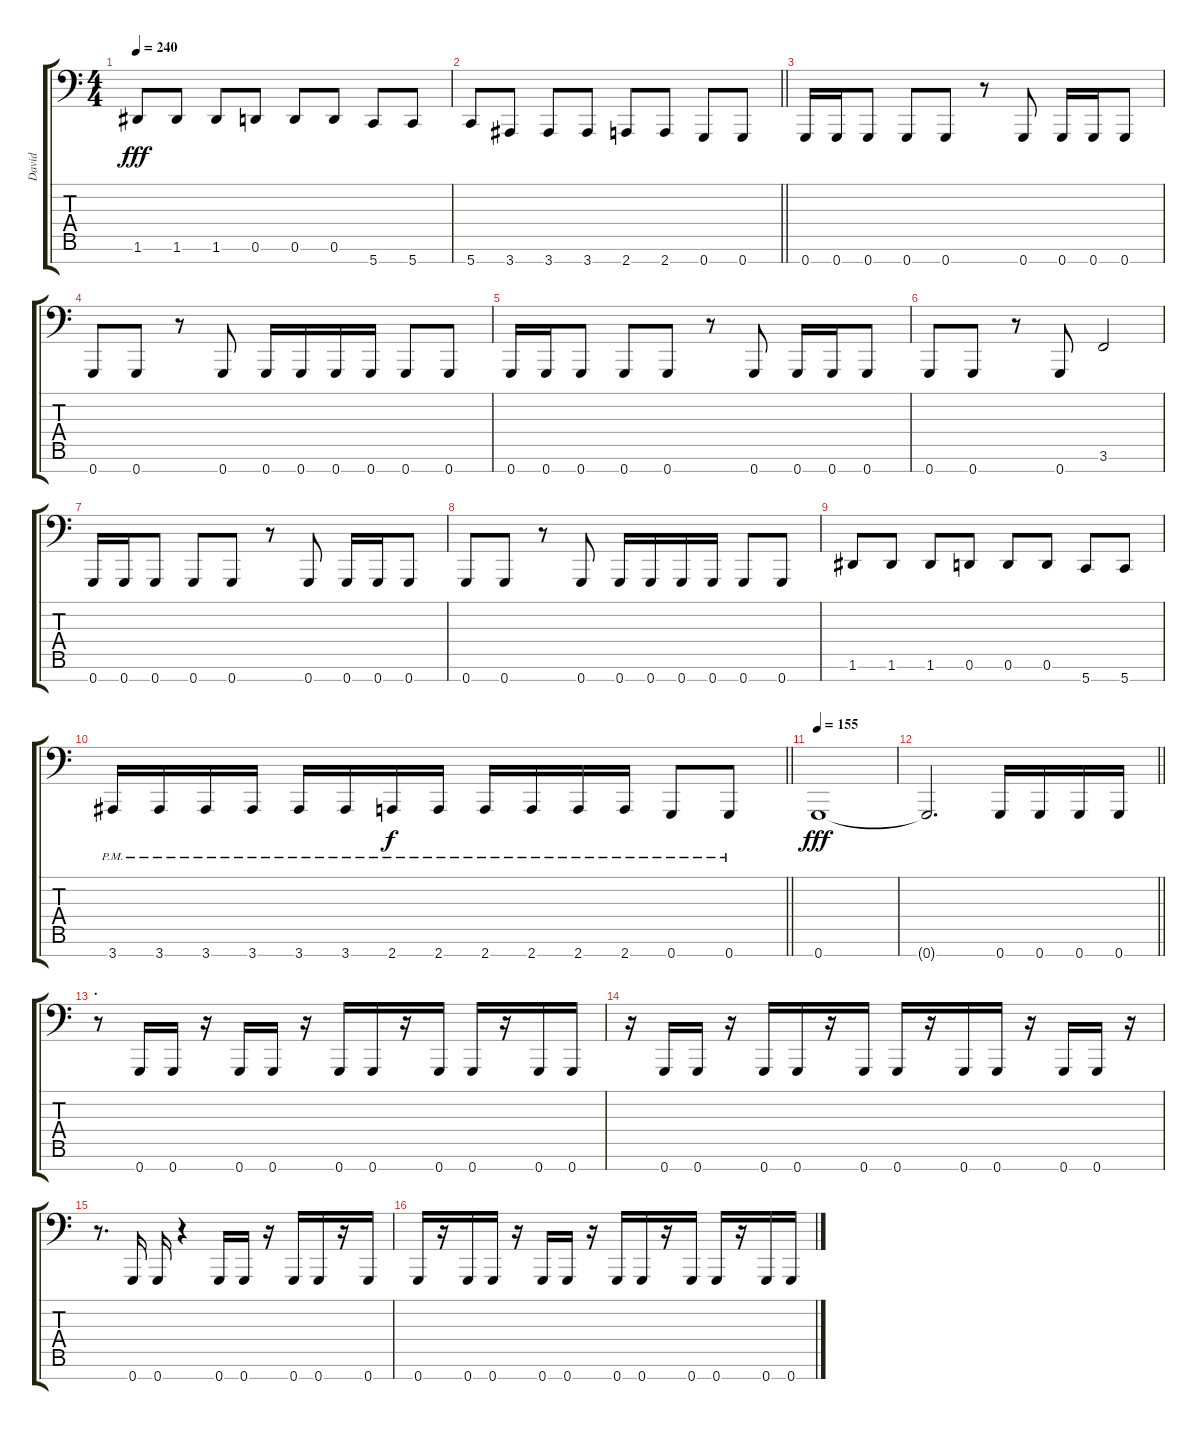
\track ("David" "David") {instrument electricbasspick}
\staff {score tabs}
\tuning (D3 A2 F2 C2 G1 D1 G0) {hide}
\ts (4 4)
\tempo 240
\clef f4
\ks c
1.6.8{dy fff} 1.6.8 1.6.8 0.6.8 0.6.8 0.6.8 5.7.8 5.7.8 |
\barLineRight lightlight
5.7.8 3.7.8 3.7.8 3.7.8 2.7.8 2.7.8 0.7.8 0.7.8 |
0.7.16 0.7.16 0.7.8 0.7.8 0.7.8 r.8 0.7.8 0.7.16 0.7.16 0.7.8 |
0.7.8 0.7.8 r.8 0.7.8 0.7.16 0.7.16 0.7.16 0.7.16 0.7.8 0.7.8 |
0.7.16 0.7.16 0.7.8 0.7.8 0.7.8 r.8 0.7.8 0.7.16 0.7.16 0.7.8 |
0.7.8 0.7.8 r.8 0.7.8 3.6.2 |
0.7.16 0.7.16 0.7.8 0.7.8 0.7.8 r.8 0.7.8 0.7.16 0.7.16 0.7.8 |
0.7.8 0.7.8 r.8 0.7.8 0.7.16 0.7.16 0.7.16 0.7.16 0.7.8 0.7.8 |
1.6.8 1.6.8 1.6.8 0.6.8 0.6.8 0.6.8 5.7.8 5.7.8 |
\barLineRight lightlight
3.7{pm}.16 3.7{pm}.16 3.7{pm}.16 3.7{pm}.16 3.7{pm}.16 3.7{pm}.16 2.7{pm}.16{dy f} 2.7{pm}.16 2.7{pm}.16 2.7{pm}.16 2.7{pm}.16 2.7{pm}.16 0.7{pm}.8 0.7{pm}.8 |
\tempo 155
0.7.1{dy fff} |
\barLineRight lightlight
0.7{t}.2{d} 0.7.16 0.7.16 0.7.16 0.7.16 |
\section ("" ".")
r.8 0.7.16 0.7.16 r.16 0.7.16 0.7.16 r.16 0.7.16 0.7.16 r.16 0.7.16 0.7.16 r.16 0.7.16 0.7.16 |
r.16 0.7.16 0.7.16 r.16 0.7.16 0.7.16 r.16 0.7.16 0.7.16 r.16 0.7.16 0.7.16 r.16 0.7.16 0.7.16 r.16 |
r.8{d} 0.7.16 0.7.16 r.4 0.7.16 0.7.16 r.16 0.7.16 0.7.16 r.16 0.7.16 |
0.7.16 r.16 0.7.16 0.7.16 r.16 0.7.16 0.7.16 r.16 0.7.16 0.7.16 r.16 0.7.16 0.7.16 r.16 0.7.16 0.7.16
